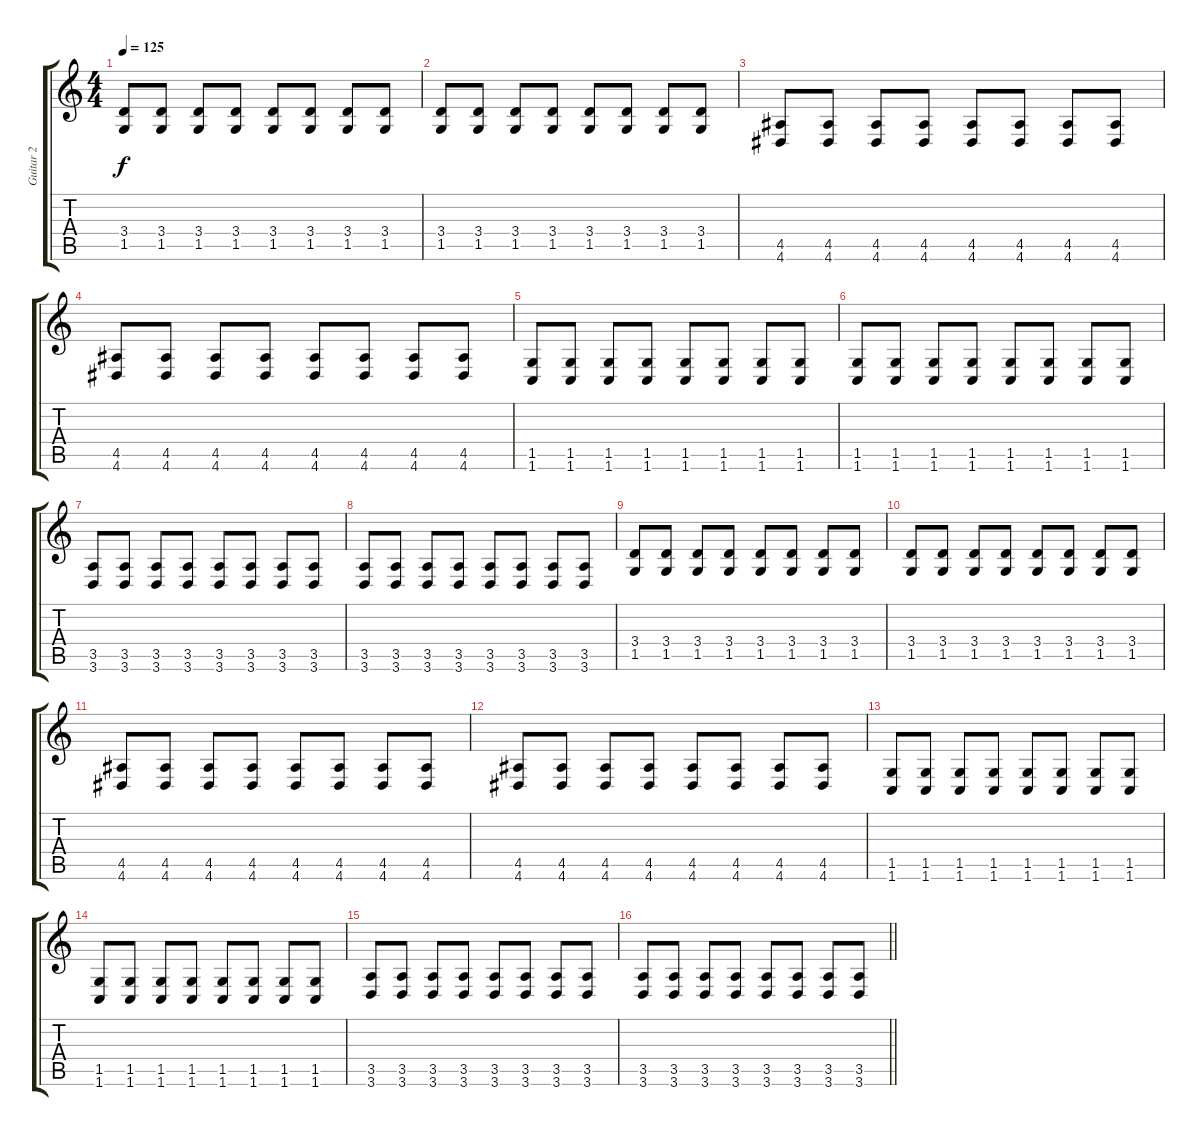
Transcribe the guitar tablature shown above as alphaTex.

\track ("Guitar 2" "Guitar 2") {instrument distortionguitar}
\staff {score tabs}
\tuning (Db4 Ab3 E3 B2 Gb2 B1) {hide}
\ts (4 4)
\tempo 125
\clef g2
\ks c
(3.4 1.5).8{dy f} (3.4 1.5).8 (3.4 1.5).8 (3.4 1.5).8 (3.4 1.5).8 (3.4 1.5).8 (3.4 1.5).8 (3.4 1.5).8 |
(3.4 1.5).8 (3.4 1.5).8 (3.4 1.5).8 (3.4 1.5).8 (3.4 1.5).8 (3.4 1.5).8 (3.4 1.5).8 (3.4 1.5).8 |
(4.5 4.6).8 (4.5 4.6).8 (4.5 4.6).8 (4.5 4.6).8 (4.5 4.6).8 (4.5 4.6).8 (4.5 4.6).8 (4.5 4.6).8 |
(4.5 4.6).8 (4.5 4.6).8 (4.5 4.6).8 (4.5 4.6).8 (4.5 4.6).8 (4.5 4.6).8 (4.5 4.6).8 (4.5 4.6).8 |
(1.5 1.6).8 (1.5 1.6).8 (1.5 1.6).8 (1.5 1.6).8 (1.5 1.6).8 (1.5 1.6).8 (1.5 1.6).8 (1.5 1.6).8 |
(1.5 1.6).8 (1.5 1.6).8 (1.5 1.6).8 (1.5 1.6).8 (1.5 1.6).8 (1.5 1.6).8 (1.5 1.6).8 (1.5 1.6).8 |
(3.5 3.6).8 (3.5 3.6).8 (3.5 3.6).8 (3.5 3.6).8 (3.5 3.6).8 (3.5 3.6).8 (3.5 3.6).8 (3.5 3.6).8 |
(3.5 3.6).8 (3.5 3.6).8 (3.5 3.6).8 (3.5 3.6).8 (3.5 3.6).8 (3.5 3.6).8 (3.5 3.6).8 (3.5 3.6).8 |
(3.4 1.5).8 (3.4 1.5).8 (3.4 1.5).8 (3.4 1.5).8 (3.4 1.5).8 (3.4 1.5).8 (3.4 1.5).8 (3.4 1.5).8 |
(3.4 1.5).8 (3.4 1.5).8 (3.4 1.5).8 (3.4 1.5).8 (3.4 1.5).8 (3.4 1.5).8 (3.4 1.5).8 (3.4 1.5).8 |
(4.5 4.6).8 (4.5 4.6).8 (4.5 4.6).8 (4.5 4.6).8 (4.5 4.6).8 (4.5 4.6).8 (4.5 4.6).8 (4.5 4.6).8 |
(4.5 4.6).8 (4.5 4.6).8 (4.5 4.6).8 (4.5 4.6).8 (4.5 4.6).8 (4.5 4.6).8 (4.5 4.6).8 (4.5 4.6).8 |
(1.5 1.6).8 (1.5 1.6).8 (1.5 1.6).8 (1.5 1.6).8 (1.5 1.6).8 (1.5 1.6).8 (1.5 1.6).8 (1.5 1.6).8 |
(1.5 1.6).8 (1.5 1.6).8 (1.5 1.6).8 (1.5 1.6).8 (1.5 1.6).8 (1.5 1.6).8 (1.5 1.6).8 (1.5 1.6).8 |
(3.5 3.6).8 (3.5 3.6).8 (3.5 3.6).8 (3.5 3.6).8 (3.5 3.6).8 (3.5 3.6).8 (3.5 3.6).8 (3.5 3.6).8 |
\barLineRight lightlight
(3.5 3.6).8 (3.5 3.6).8 (3.5 3.6).8 (3.5 3.6).8 (3.5 3.6).8 (3.5 3.6).8 (3.5 3.6).8 (3.5 3.6).8
